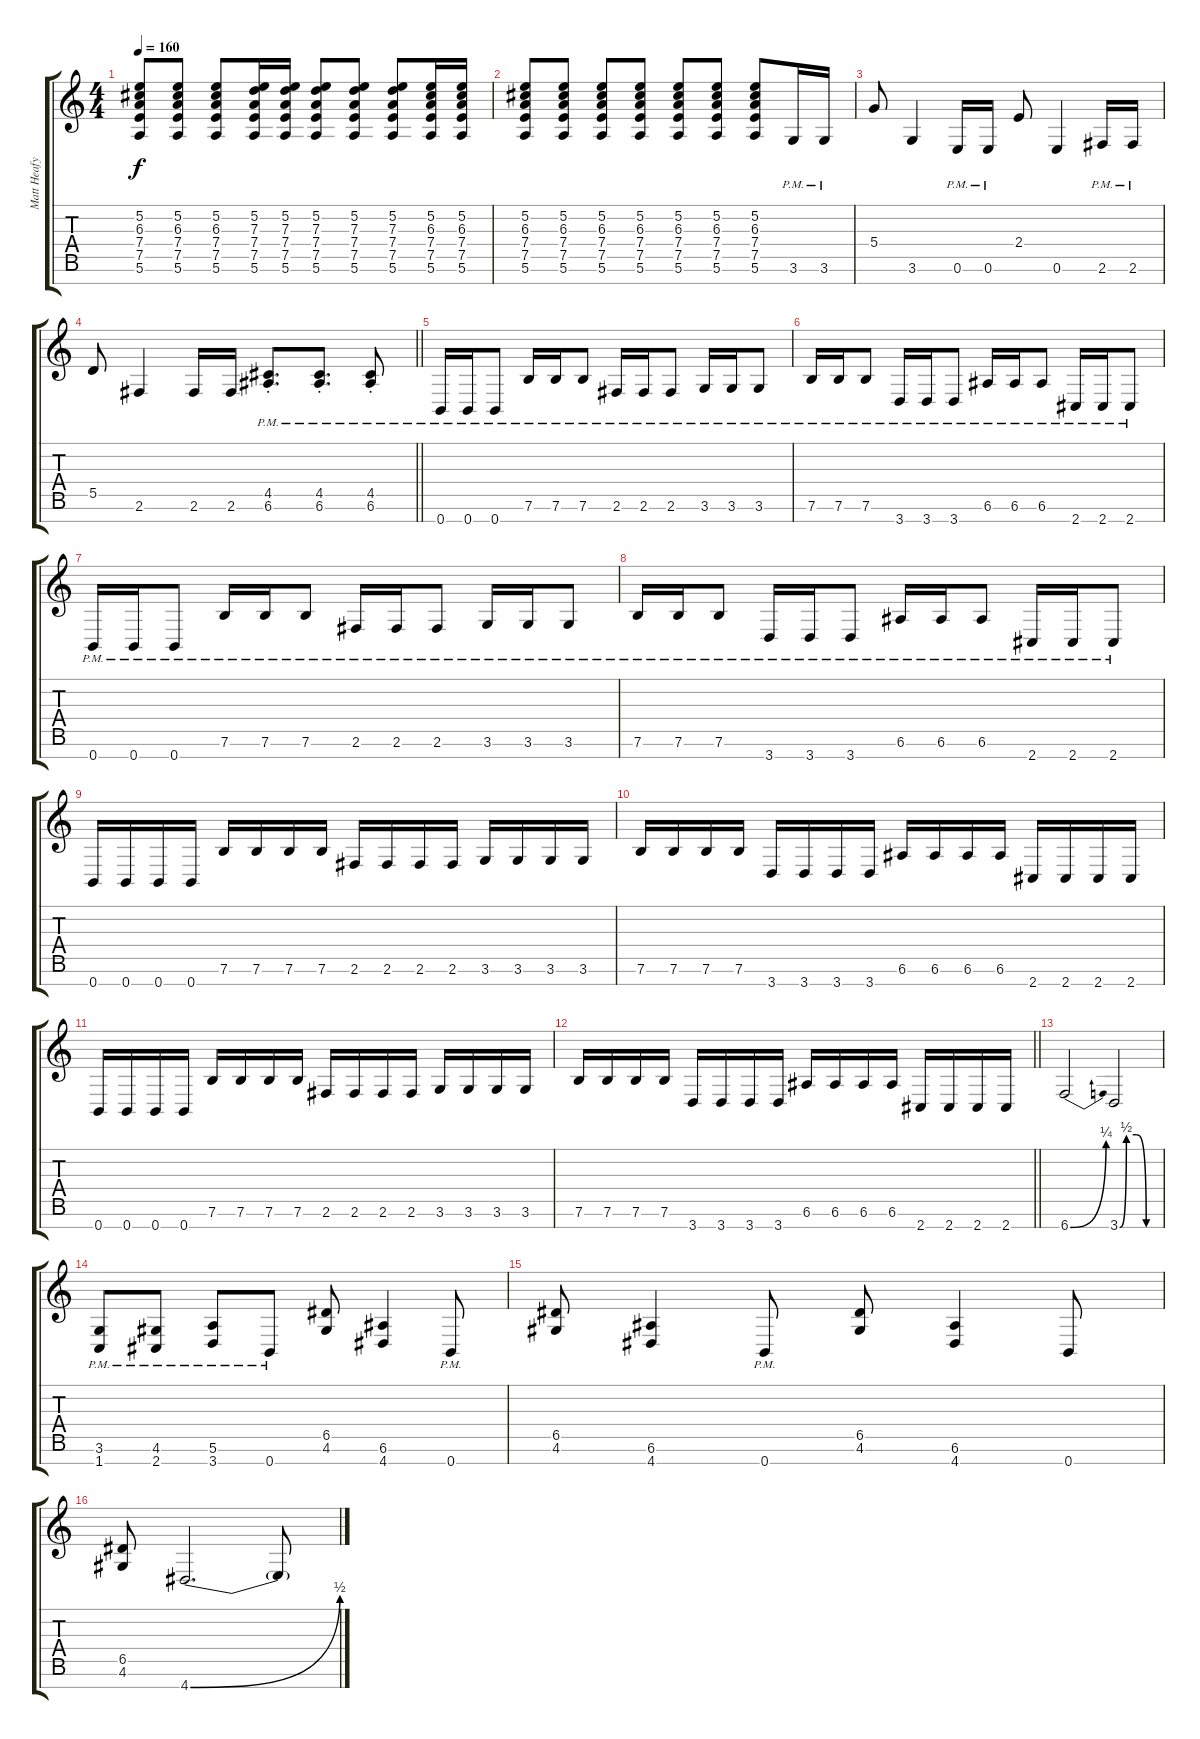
\track ("Matt Heafy" "Matt Heafy") {instrument distortionguitar}
\staff {score tabs}
\tuning (E4 B3 G3 D3 A2 E2 B1) {hide}
\ts (4 4)
\tempo 160
\clef g2
\ks c
(5.2 6.3 7.4 7.5 5.6).8{dy f} (5.2 6.3 7.4 7.5 5.6).8 (5.2 6.3 7.4 7.5 5.6).8 (5.2 7.3 7.4 7.5 5.6).16 (5.2 7.3 7.4 7.5 5.6).16 (5.2 7.3 7.4 7.5 5.6).8 (5.2 7.3 7.4 7.5 5.6).8 (5.2 7.3 7.4 7.5 5.6).8 (5.2 6.3 7.4 7.5 5.6).16 (5.2 6.3 7.4 7.5 5.6).16 |
(5.2 6.3 7.4 7.5 5.6).8 (5.2 6.3 7.4 7.5 5.6).8 (5.2 6.3 7.4 7.5 5.6).8 (5.2 6.3 7.4 7.5 5.6).8 (5.2 6.3 7.4 7.5 5.6).8 (5.2 6.3 7.4 7.5 5.6).8 (5.2 6.3 7.4 7.5 5.6).8 3.6{pm}.16 3.6{pm}.16 |
5.4.8 3.6.4 0.6{pm}.16 0.6{pm}.16 2.4.8 0.6.4 2.6{pm}.16 2.6{pm}.16 |
\barLineRight lightlight
5.5.8 2.6.4 2.6.16 2.6.16 (4.5{pm st} 6.6{pm st}).8{d} (4.5{pm st} 6.6{pm st}).8{d} (4.5{pm st} 6.6{pm st}).8 |
\section ("" "")
0.7{pm}.16 0.7{pm}.16 0.7{pm}.8 7.6{pm}.16 7.6{pm}.16 7.6{pm}.8 2.6{pm}.16 2.6{pm}.16 2.6{pm}.8 3.6{pm}.16 3.6{pm}.16 3.6{pm}.8 |
7.6{pm}.16 7.6{pm}.16 7.6{pm}.8 3.7{pm}.16 3.7{pm}.16 3.7{pm}.8 6.6{pm}.16 6.6{pm}.16 6.6{pm}.8 2.7{pm}.16 2.7{pm}.16 2.7{pm}.8 |
0.7{pm}.16 0.7{pm}.16 0.7{pm}.8 7.6{pm}.16 7.6{pm}.16 7.6{pm}.8 2.6{pm}.16 2.6{pm}.16 2.6{pm}.8 3.6{pm}.16 3.6{pm}.16 3.6{pm}.8 |
7.6{pm}.16 7.6{pm}.16 7.6{pm}.8 3.7{pm}.16 3.7{pm}.16 3.7{pm}.8 6.6{pm}.16 6.6{pm}.16 6.6{pm}.8 2.7{pm}.16 2.7{pm}.16 2.7{pm}.8 |
0.7.16 0.7.16 0.7.16 0.7.16 7.6.16 7.6.16 7.6.16 7.6.16 2.6.16 2.6.16 2.6.16 2.6.16 3.6.16 3.6.16 3.6.16 3.6.16 |
7.6.16 7.6.16 7.6.16 7.6.16 3.7.16 3.7.16 3.7.16 3.7.16 6.6.16 6.6.16 6.6.16 6.6.16 2.7.16 2.7.16 2.7.16 2.7.16 |
0.7.16 0.7.16 0.7.16 0.7.16 7.6.16 7.6.16 7.6.16 7.6.16 2.6.16 2.6.16 2.6.16 2.6.16 3.6.16 3.6.16 3.6.16 3.6.16 |
\barLineRight lightlight
7.6.16 7.6.16 7.6.16 7.6.16 3.7.16 3.7.16 3.7.16 3.7.16 6.6.16 6.6.16 6.6.16 6.6.16 2.7.16 2.7.16 2.7.16 2.7.16 |
\section ("" "")
6.7{be (bend 0 0 60 1)}.2 3.7{be (custom 0 0 10 2 25 2 40 0 60 0)}.2 |
(3.6{pm} 1.7{pm}).8 (4.6{pm} 2.7{pm}).8 (5.6{pm} 3.7{pm}).8 0.7{pm}.8 (6.5 4.6).8 (6.6 4.7).4 0.7{pm}.8 |
(6.5 4.6).8 (6.6 4.7).4 0.7{pm}.8 (6.5 4.6).8 (6.6 4.7).4 0.7.8 |
(6.5 4.6).8 4.7{be (bend 0 0 60 2)}.2{d} 4.7{t}.8
